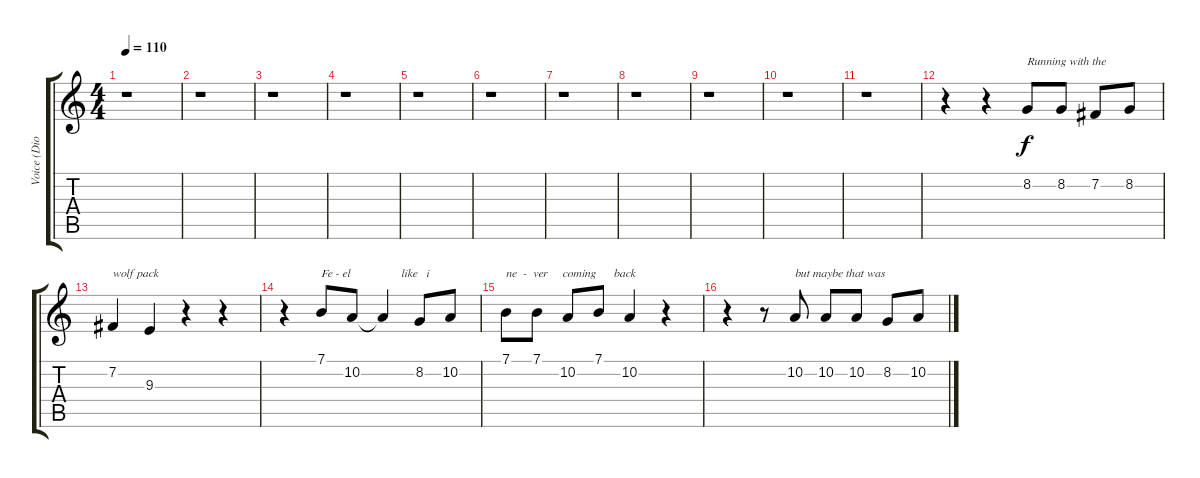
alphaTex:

\track ("Voice (Dio)" "Voice (Dio") {instrument violin}
\staff {score tabs}
\tuning (E4 B3 G3 D3 A2 E2) {hide}
\ts (4 4)
\tempo 110
\clef g2
\ks c
r.1{dy f} |
r.1 |
r.1 |
r.1 |
r.1 |
r.1 |
r.1 |
r.1 |
r.1 |
r.1 |
r.1 |
r.4 r.4 8.2.8{txt "Running with the"} 8.2.8 7.2.8 8.2.8 |
7.2.4{txt "wolf pack"} 9.3.4 r.4 r.4 |
r.4 7.1.8{txt "Fe - el                 like   i"} 10.2.8 10.2{t}.4 8.2.8 10.2.8 |
7.1.8{txt "ne  -  ver     coming      back"} 7.1.8 10.2.8 7.1.8 10.2.4 r.4 |
r.4 r.8 10.2.8{txt "but maybe that was"} 10.2.8 10.2.8 8.2.8 10.2.8
